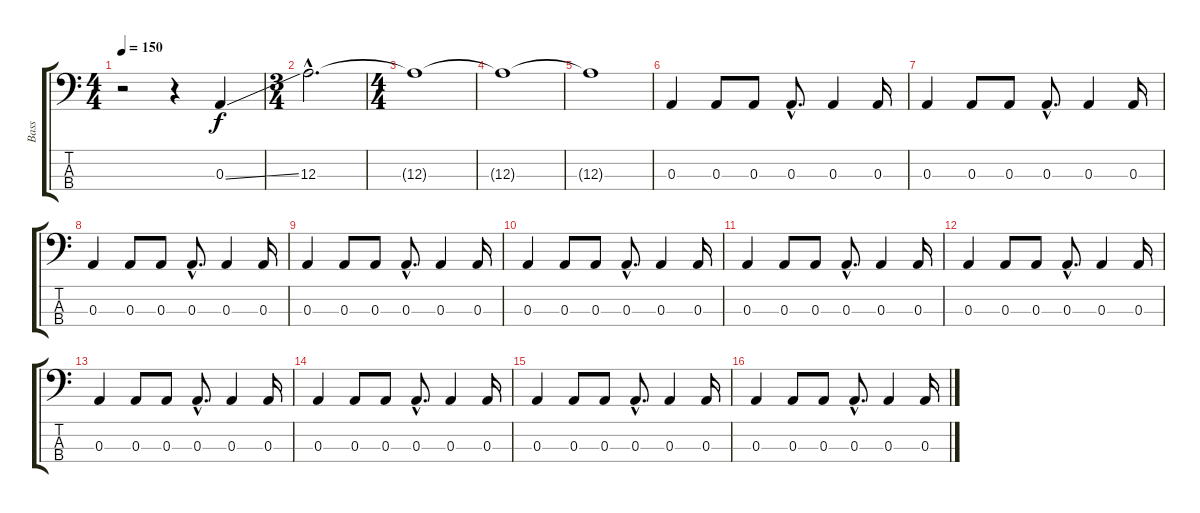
\track ("Bass" "Bass") {instrument electricbassfinger}
\staff {score tabs}
\tuning (G2 D2 A1 E1) {hide}
\ts (4 4)
\tempo 150
\clef f4
\ks c
r.2{dy f} r.4 0.3{ss}.4 |
\ts (3 4)
12.3{hac}.2{d} |
\ts (4 4)
12.3{t}.1 |
12.3{t}.1 |
12.3{t}.1 |
0.3.4 0.3.8 0.3.8 0.3{hac}.8{d} 0.3.4 0.3.16 |
0.3.4 0.3.8 0.3.8 0.3{hac}.8{d} 0.3.4 0.3.16 |
0.3.4 0.3.8 0.3.8 0.3{hac}.8{d} 0.3.4 0.3.16 |
0.3.4 0.3.8 0.3.8 0.3{hac}.8{d} 0.3.4 0.3.16 |
0.3.4 0.3.8 0.3.8 0.3{hac}.8{d} 0.3.4 0.3.16 |
0.3.4 0.3.8 0.3.8 0.3{hac}.8{d} 0.3.4 0.3.16 |
0.3.4 0.3.8 0.3.8 0.3{hac}.8{d} 0.3.4 0.3.16 |
0.3.4 0.3.8 0.3.8 0.3{hac}.8{d} 0.3.4 0.3.16 |
0.3.4 0.3.8 0.3.8 0.3{hac}.8{d} 0.3.4 0.3.16 |
0.3.4 0.3.8 0.3.8 0.3{hac}.8{d} 0.3.4 0.3.16 |
0.3.4 0.3.8 0.3.8 0.3{hac}.8{d} 0.3.4 0.3.16
